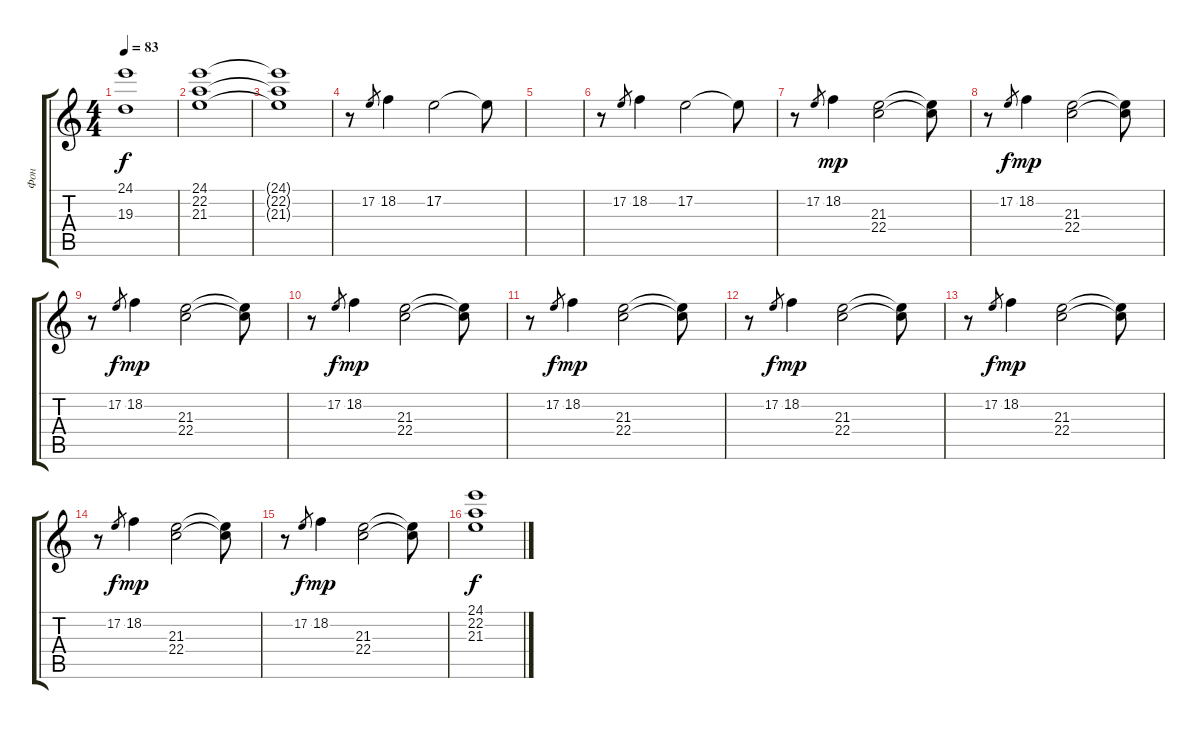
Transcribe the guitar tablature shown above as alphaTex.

\track ("Фон" "Фон") {instrument percussiveorgan}
\staff {score tabs}
\tuning (E4 B3 G3 D3 A2 E2) {hide}
\ts (4 4)
\tempo 83
\clef g2
\ks c
(24.1 19.3).1{dy f} |
(24.1 22.2 21.3).1 |
(24.1{t} 22.2{t} 21.3{t}).1 |
r.8 17.2.8{gr} 18.2.4 17.2.2 17.2{t}.8 |
|
r.8 17.2.8{gr} 18.2.4 17.2.2 17.2{t}.8 |
r.8 17.2.8{gr} 18.2.4{dy mp} (21.3 22.4).2 (21.3{t} 22.4{t}).8 |
r.8 17.2.8{gr dy f} 18.2.4{dy mp} (21.3 22.4).2 (21.3{t} 22.4{t}).8 |
r.8 17.2.8{gr dy f} 18.2.4{dy mp} (21.3 22.4).2 (21.3{t} 22.4{t}).8 |
r.8 17.2.8{gr dy f} 18.2.4{dy mp} (21.3 22.4).2 (21.3{t} 22.4{t}).8 |
r.8 17.2.8{gr dy f} 18.2.4{dy mp} (21.3 22.4).2 (21.3{t} 22.4{t}).8 |
r.8 17.2.8{gr dy f} 18.2.4{dy mp} (21.3 22.4).2 (21.3{t} 22.4{t}).8 |
r.8 17.2.8{gr dy f} 18.2.4{dy mp} (21.3 22.4).2 (21.3{t} 22.4{t}).8 |
r.8 17.2.8{gr dy f} 18.2.4{dy mp} (21.3 22.4).2 (21.3{t} 22.4{t}).8 |
r.8 17.2.8{gr dy f} 18.2.4{dy mp} (21.3 22.4).2 (21.3{t} 22.4{t}).8 |
(24.1 22.2 21.3).1{dy f}
